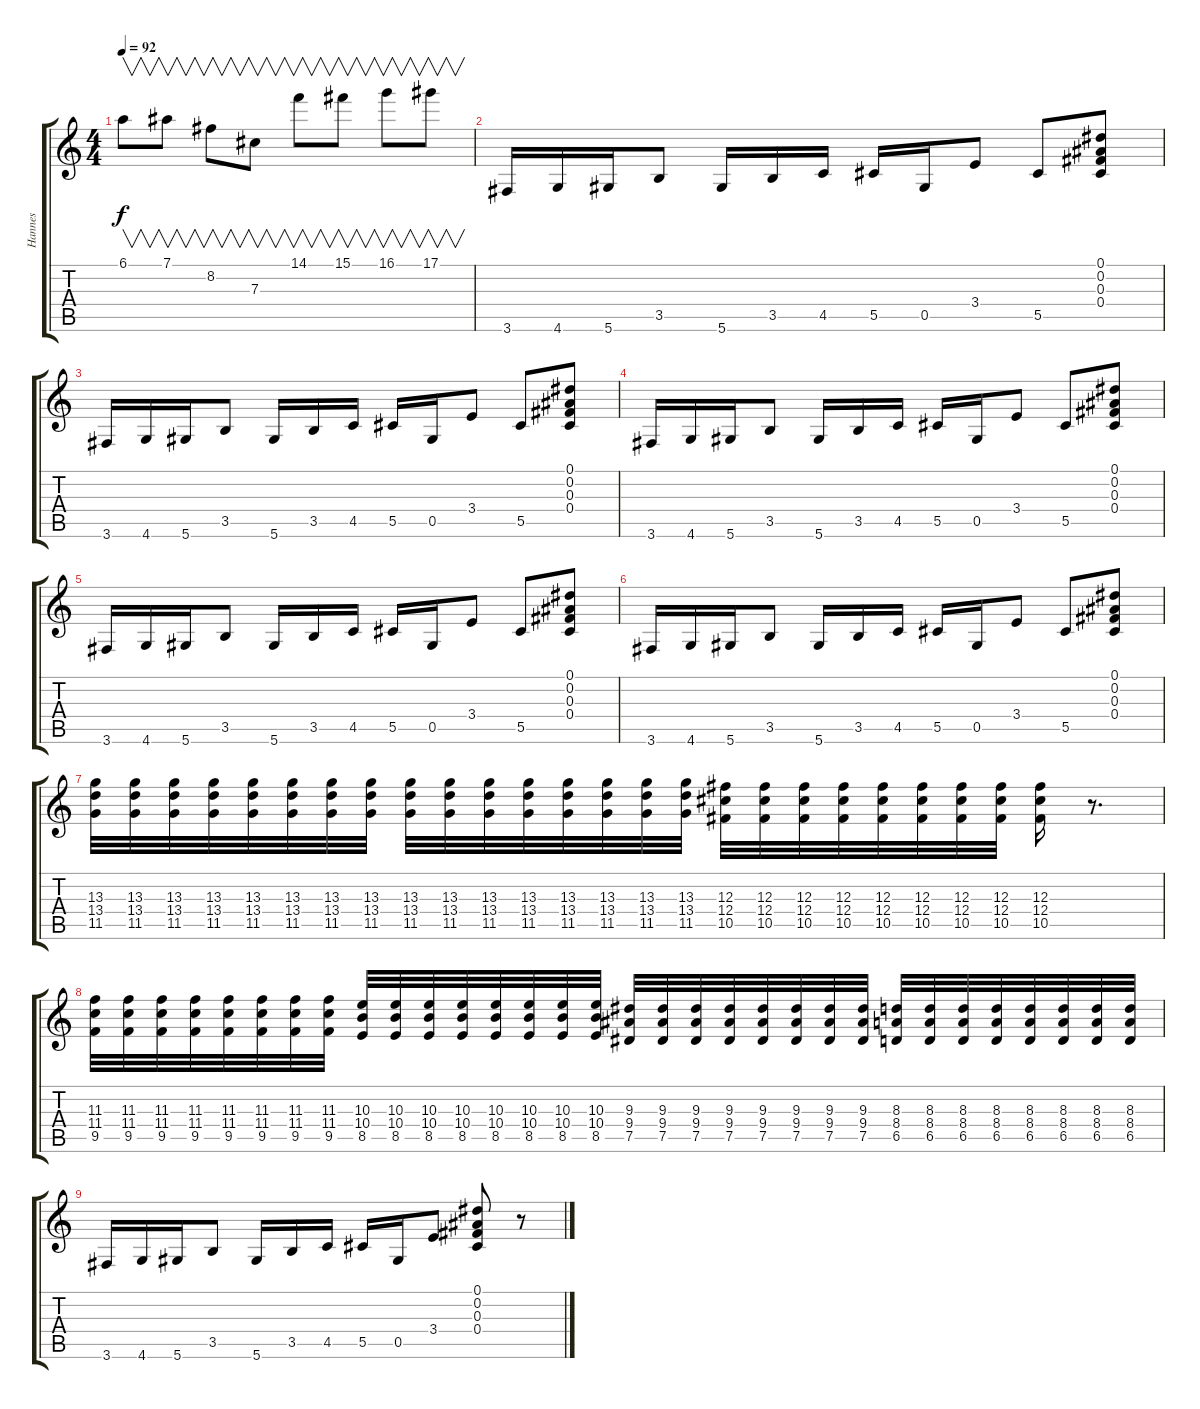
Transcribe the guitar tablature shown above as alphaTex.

\track ("Hannes" "Hannes") {instrument overdrivenguitar}
\staff {score tabs}
\tuning (Eb4 Bb3 Gb3 Db3 Ab2 Eb2) {hide}
\ts (4 4)
\tempo 92
\clef g2
\ks c
6.1.8{v dy f} 7.1.8{v} 8.2.8{v} 7.3.8{v} 14.1.8{v} 15.1.8{v} 16.1.8{v} 17.1.8{v} |
3.6.16 4.6.16 5.6.16 3.5.8 5.6.16 3.5.16 4.5.16 5.5.16 0.5.16 3.4.8 5.5.8 (0.1 0.2 0.3 0.4).8 |
3.6.16 4.6.16 5.6.16 3.5.8 5.6.16 3.5.16 4.5.16 5.5.16 0.5.16 3.4.8 5.5.8 (0.1 0.2 0.3 0.4).8 |
3.6.16 4.6.16 5.6.16 3.5.8 5.6.16 3.5.16 4.5.16 5.5.16 0.5.16 3.4.8 5.5.8 (0.1 0.2 0.3 0.4).8 |
3.6.16 4.6.16 5.6.16 3.5.8 5.6.16 3.5.16 4.5.16 5.5.16 0.5.16 3.4.8 5.5.8 (0.1 0.2 0.3 0.4).8 |
3.6.16 4.6.16 5.6.16 3.5.8 5.6.16 3.5.16 4.5.16 5.5.16 0.5.16 3.4.8 5.5.8 (0.1 0.2 0.3 0.4).8 |
(13.3 13.4 11.5).32 (13.3 13.4 11.5).32 (13.3 13.4 11.5).32 (13.3 13.4 11.5).32 (13.3 13.4 11.5).32 (13.3 13.4 11.5).32 (13.3 13.4 11.5).32 (13.3 13.4 11.5).32 (13.3 13.4 11.5).32 (13.3 13.4 11.5).32 (13.3 13.4 11.5).32 (13.3 13.4 11.5).32 (13.3 13.4 11.5).32 (13.3 13.4 11.5).32 (13.3 13.4 11.5).32 (13.3 13.4 11.5).32 (12.3 12.4 10.5).32 (12.3 12.4 10.5).32 (12.3 12.4 10.5).32 (12.3 12.4 10.5).32 (12.3 12.4 10.5).32 (12.3 12.4 10.5).32 (12.3 12.4 10.5).32 (12.3 12.4 10.5).32 (12.3 12.4 10.5).16 r.8{d} |
(11.3 11.4 9.5).32 (11.3 11.4 9.5).32 (11.3 11.4 9.5).32 (11.3 11.4 9.5).32 (11.3 11.4 9.5).32 (11.3 11.4 9.5).32 (11.3 11.4 9.5).32 (11.3 11.4 9.5).32 (10.3 10.4 8.5).32 (10.3 10.4 8.5).32 (10.3 10.4 8.5).32 (10.3 10.4 8.5).32 (10.3 10.4 8.5).32 (10.3 10.4 8.5).32 (10.3 10.4 8.5).32 (10.3 10.4 8.5).32 (9.3 9.4 7.5).32 (9.3 9.4 7.5).32 (9.3 9.4 7.5).32 (9.3 9.4 7.5).32 (9.3 9.4 7.5).32 (9.3 9.4 7.5).32 (9.3 9.4 7.5).32 (9.3 9.4 7.5).32 (8.3 8.4 6.5).32 (8.3 8.4 6.5).32 (8.3 8.4 6.5).32 (8.3 8.4 6.5).32 (8.3 8.4 6.5).32 (8.3 8.4 6.5).32 (8.3 8.4 6.5).32 (8.3 8.4 6.5).32 |
3.6.16 4.6.16 5.6.16 3.5.8 5.6.16 3.5.16 4.5.16 5.5.16 0.5.16 3.4.8 (0.1 0.2 0.3 0.4).8 r.8
